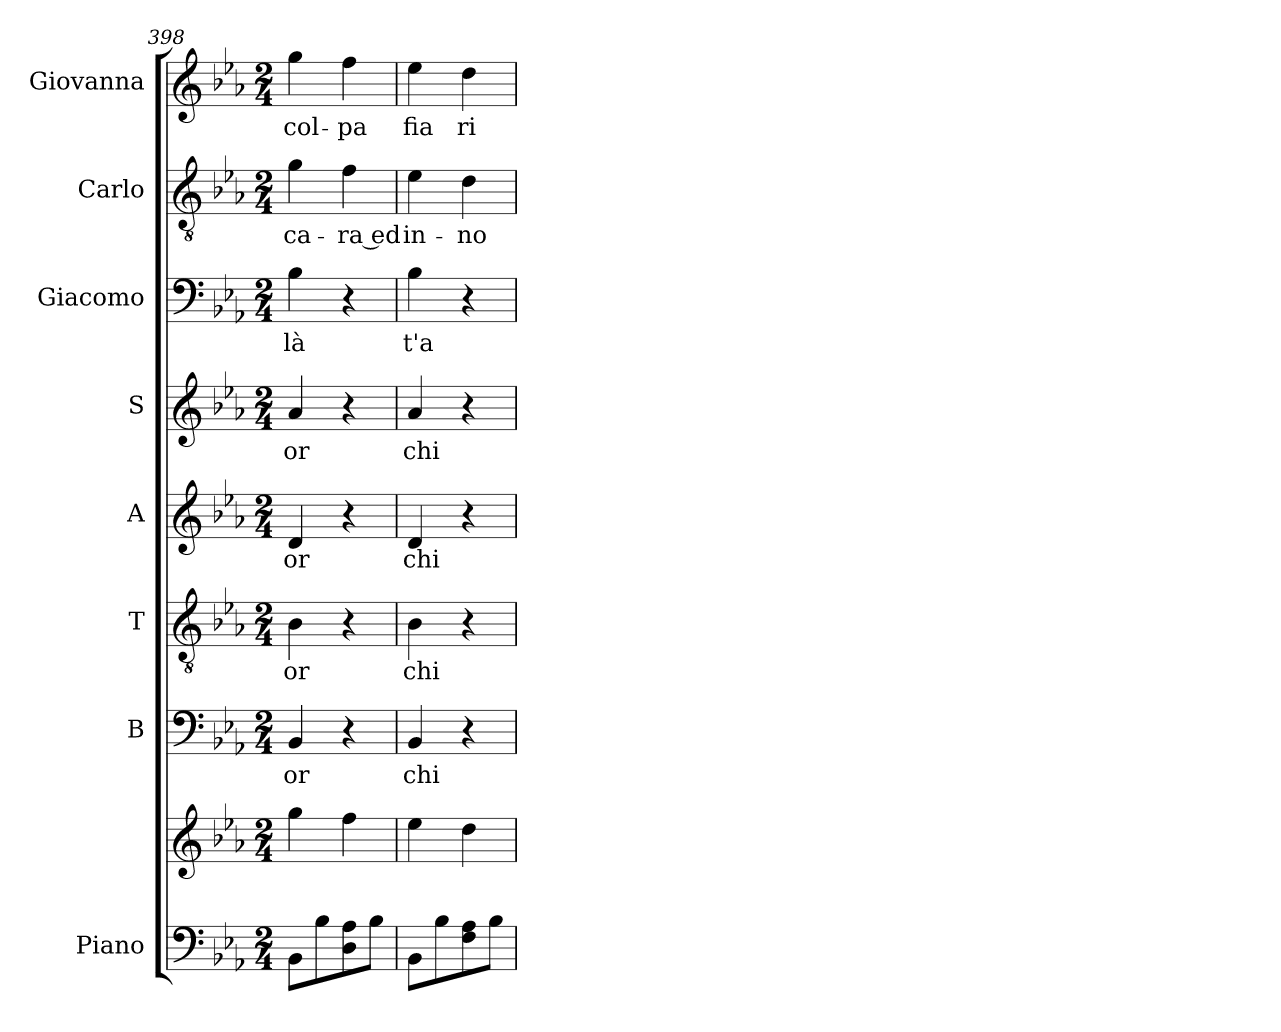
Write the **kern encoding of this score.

**kern	**kern	**kern	**text	**kern	**text	**kern	**text	**kern	**text	**kern	**text	**kern	**text	**kern	**text
*part8	*part8	*part7	*part7	*part6	*part6	*part5	*part5	*part4	*part4	*part3	*part3	*part2	*part2	*part1	*part1
*staff9	*staff8	*staff7	*staff7	*staff6	*staff6	*staff5	*staff5	*staff4	*staff4	*staff3	*staff3	*staff2	*staff2	*staff1	*staff1
*I"Piano	*	*I"B	*	*I"T	*	*I"A	*	*I"S	*	*I"Giacomo	*	*I"Carlo	*	*I"Giovanna	*
*I'Pno	*	*I'B	*	*I'T	*	*I'A	*	*I'S	*	*	*	*	*	*	*
*clefF4	*clefG2	*clefF4	*	*clefGv2	*	*clefG2	*	*clefG2	*	*clefF4	*	*clefGv2	*	*clefG2	*
*k[b-e-a-]	*k[b-e-a-]	*k[b-e-a-]	*	*k[b-e-a-]	*	*k[b-e-a-]	*	*k[b-e-a-]	*	*k[b-e-a-]	*	*k[b-e-a-]	*	*k[b-e-a-]	*
*M2/4	*M2/4	*M2/4	*	*M2/4	*	*M2/4	*	*M2/4	*	*M2/4	*	*M2/4	*	*M2/4	*
=398	=398	=398	=398	=398	=398	=398	=398	=398	=398	=398	=398	=398	=398	=398	=398
!	!	!	!LO:LY:b	!	!LO:LY:b	!	!LO:LY:b	!	!LO:LY:b	!	!LO:LY:b	!	!LO:LY:b	!	!LO:LY:b
8BB-\L	4gg\	4BB-/	or	4B-\	or	4d/	or	4a-/	or	4B-\	là	4g\	ca-	4gg\	col-
8B-\	.	.	.	.	.	.	.	.	.	.	.	.	.	.	.
!	!	!	!	!	!	!	!	!	!	!	!	!	!LO:LY:b	!	!LO:LY:b
8D\ 8A-\	4ff\	4r	.	4r	.	4r	.	4r	.	4r	.	4f\	-ra ed	4ff\	-pa
8B-\J	.	.	.	.	.	.	.	.	.	.	.	.	.	.	.
!!LO:PB:g=z
=399	=399	=399	=399	=399	=399	=399	=399	=399	=399	=399	=399	=399	=399	=399	=399
!	!	!	!LO:LY:b	!	!LO:LY:b	!	!LO:LY:b	!	!LO:LY:b	!	!LO:LY:b	!	!LO:LY:b	!	!LO:LY:b
8BB-\L	4ee-\	4BB-/	chi	4B-\	chi	4d/	chi	4a-/	chi	4B-\	t'a-	4e-\	in-	4ee-\	fia
8B-\	.	.	.	.	.	.	.	.	.	.	.	.	.	.	.
!	!	!	!	!	!	!	!	!	!	!	!	!	!LO:LY:b	!	!LO:LY:b
8F\ 8A-\	4dd\	4r	.	4r	.	4r	.	4r	.	4r	.	4d\	-no-	4dd\	ri-
8B-\J	.	.	.	.	.	.	.	.	.	.	.	.	.	.	.
=	=	=	=	=	=	=	=	=	=	=	=	=	=	=	=
*-	*-	*-	*-	*-	*-	*-	*-	*-	*-	*-	*-	*-	*-	*-	*-
